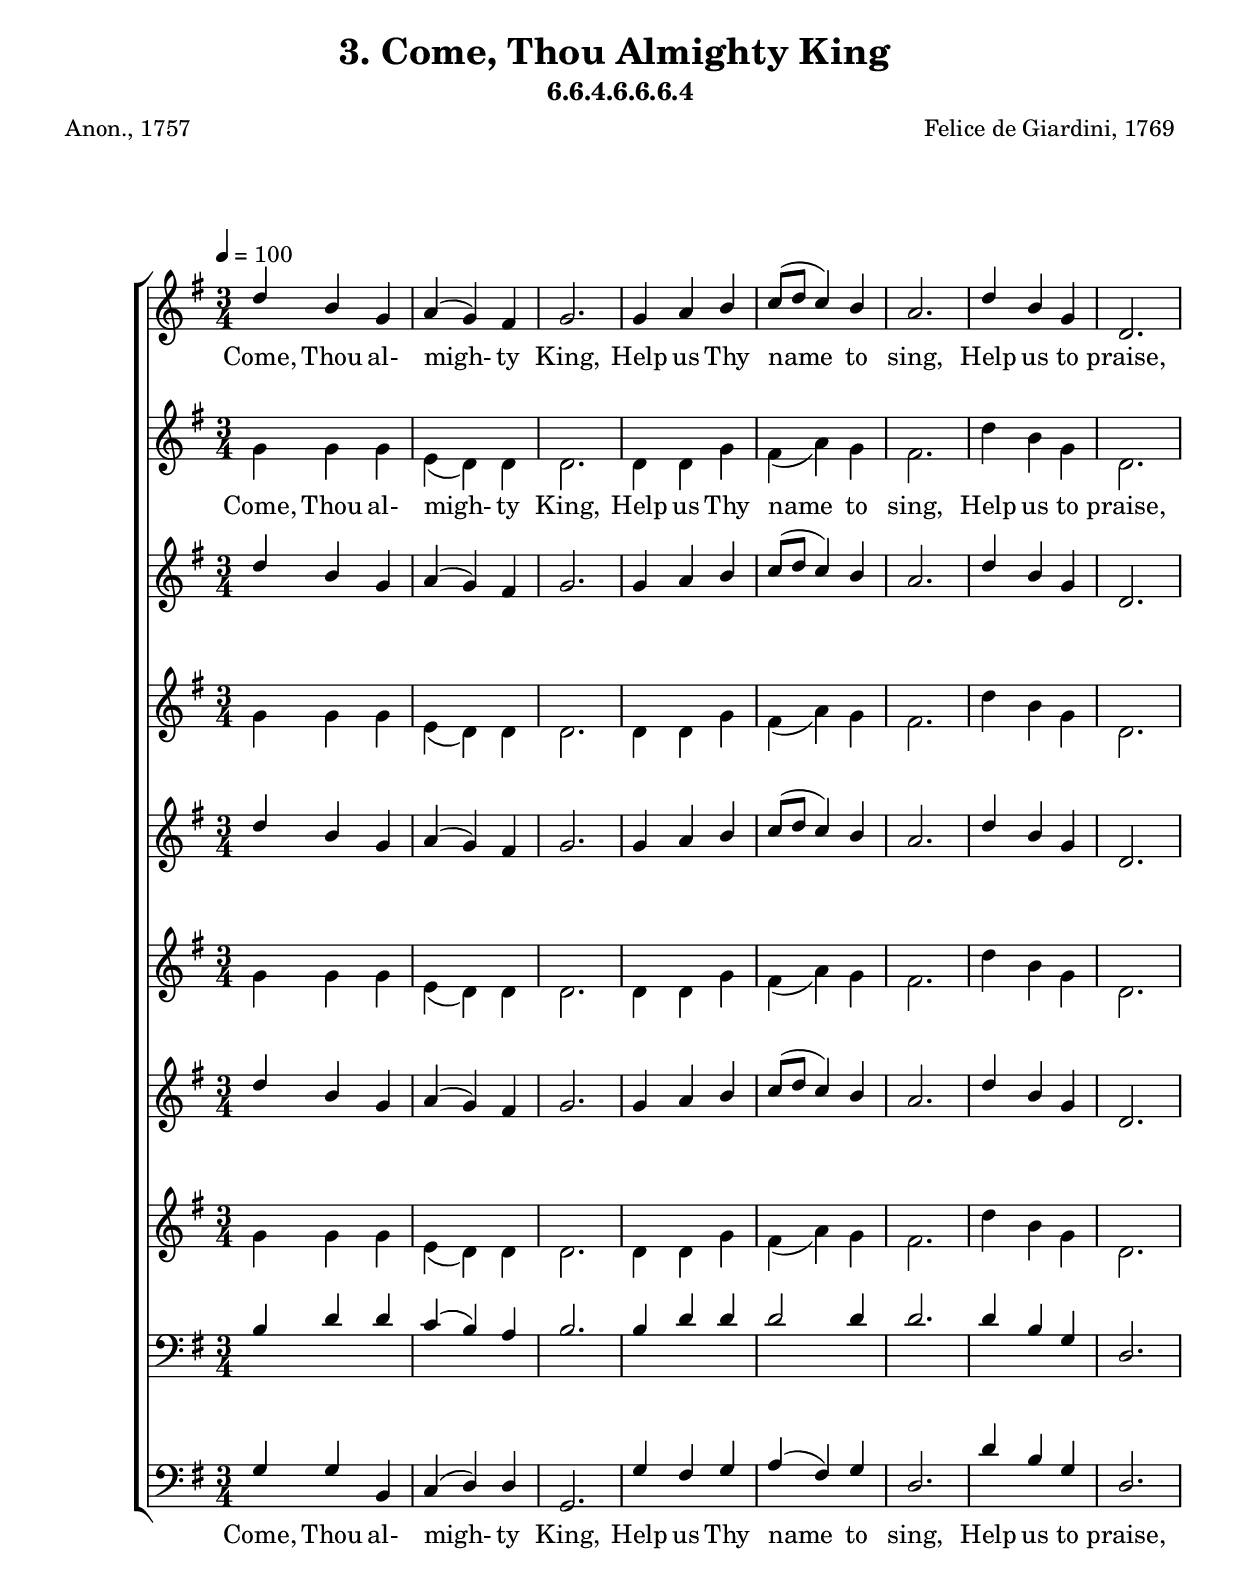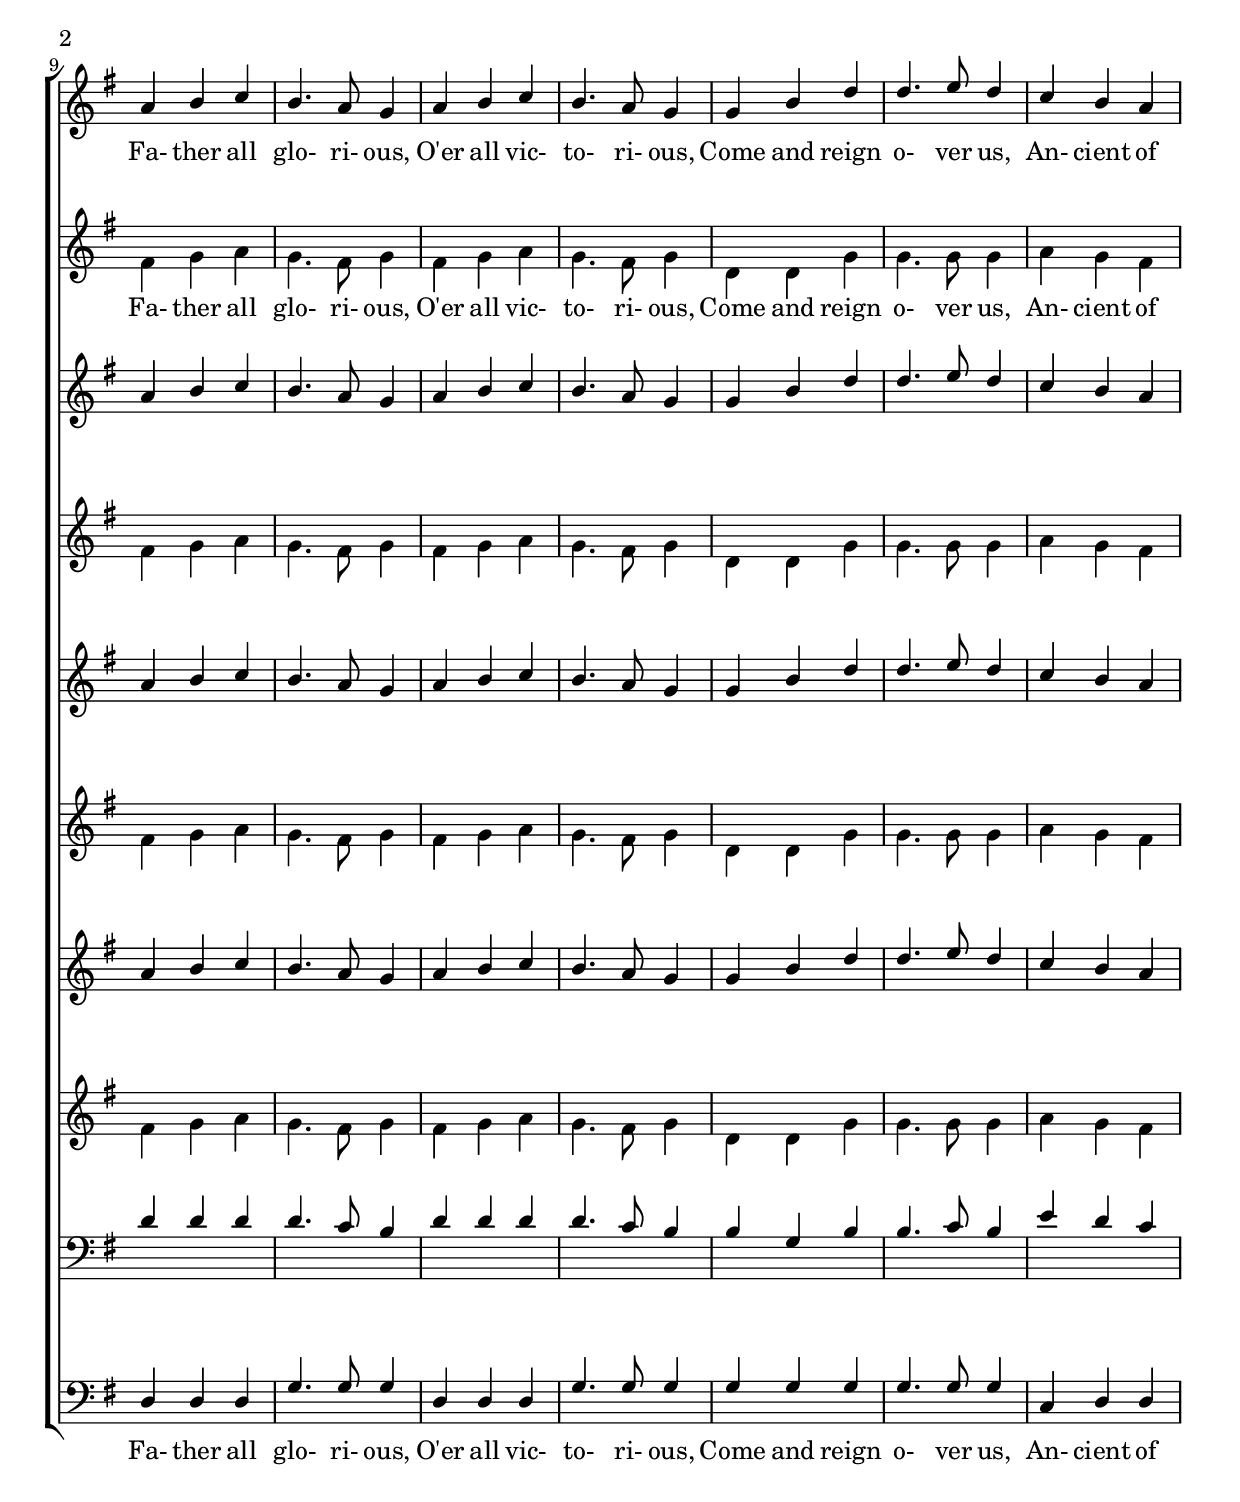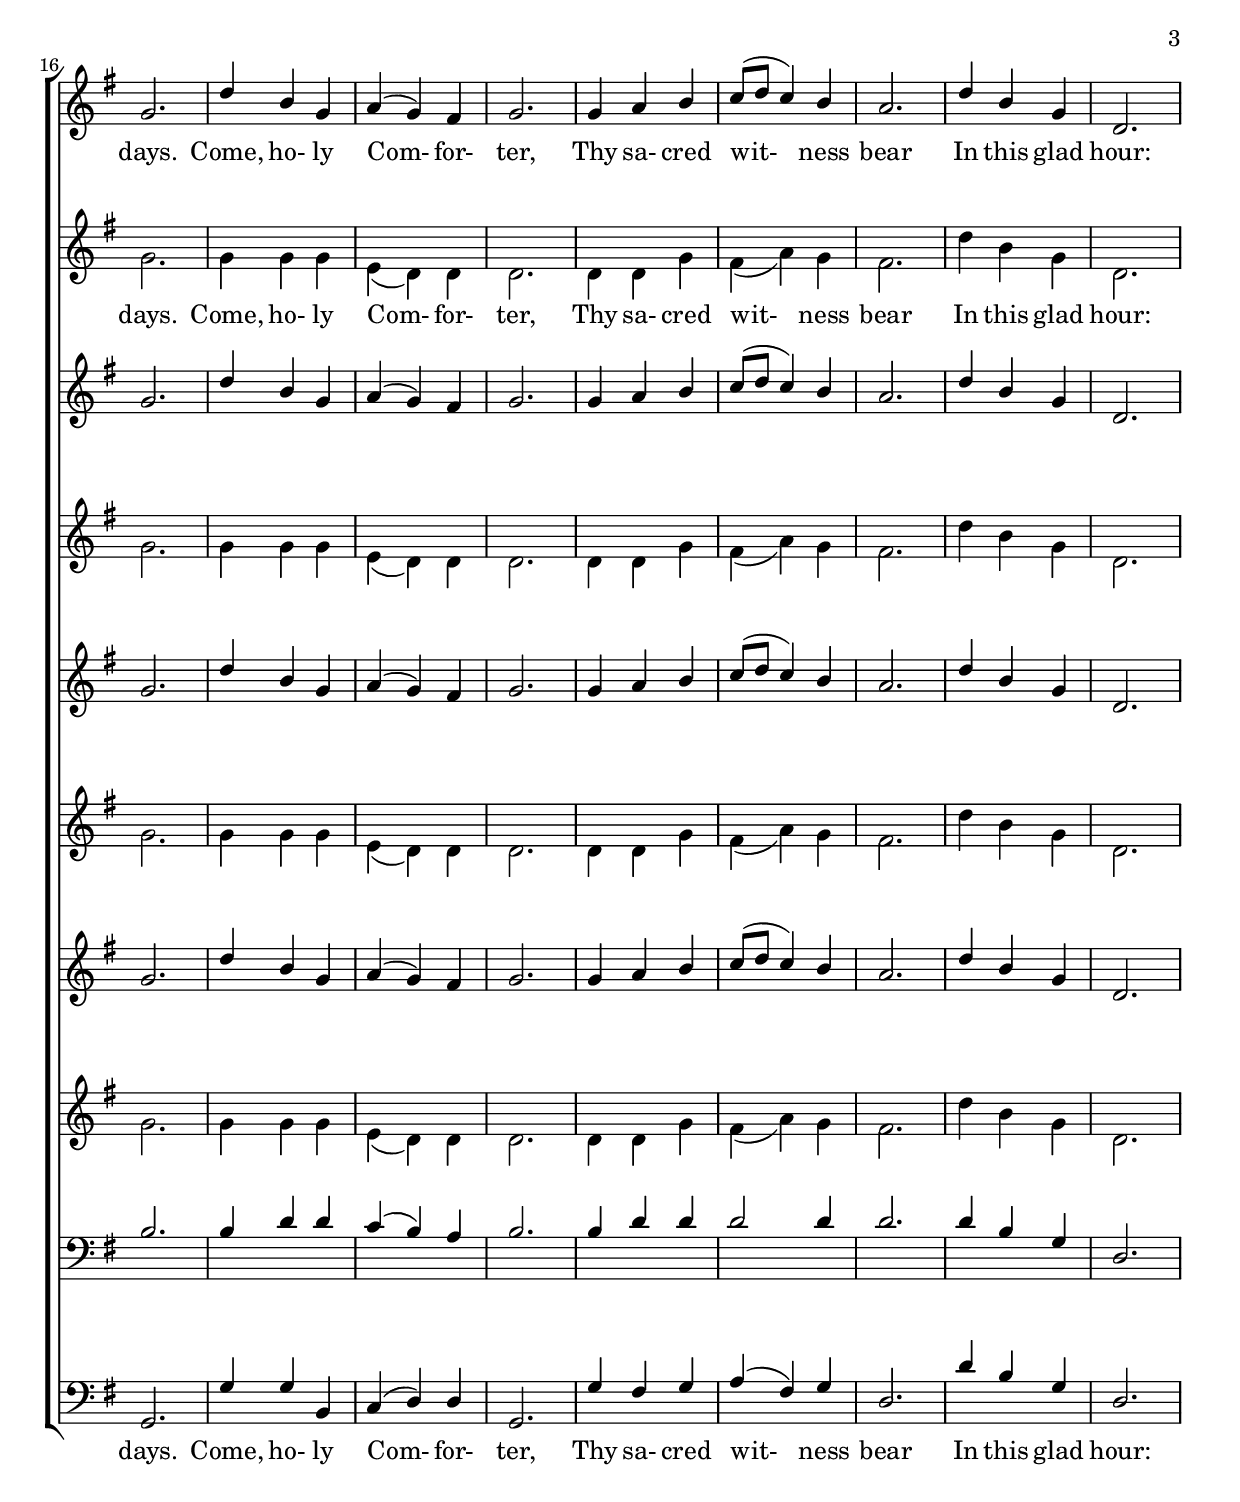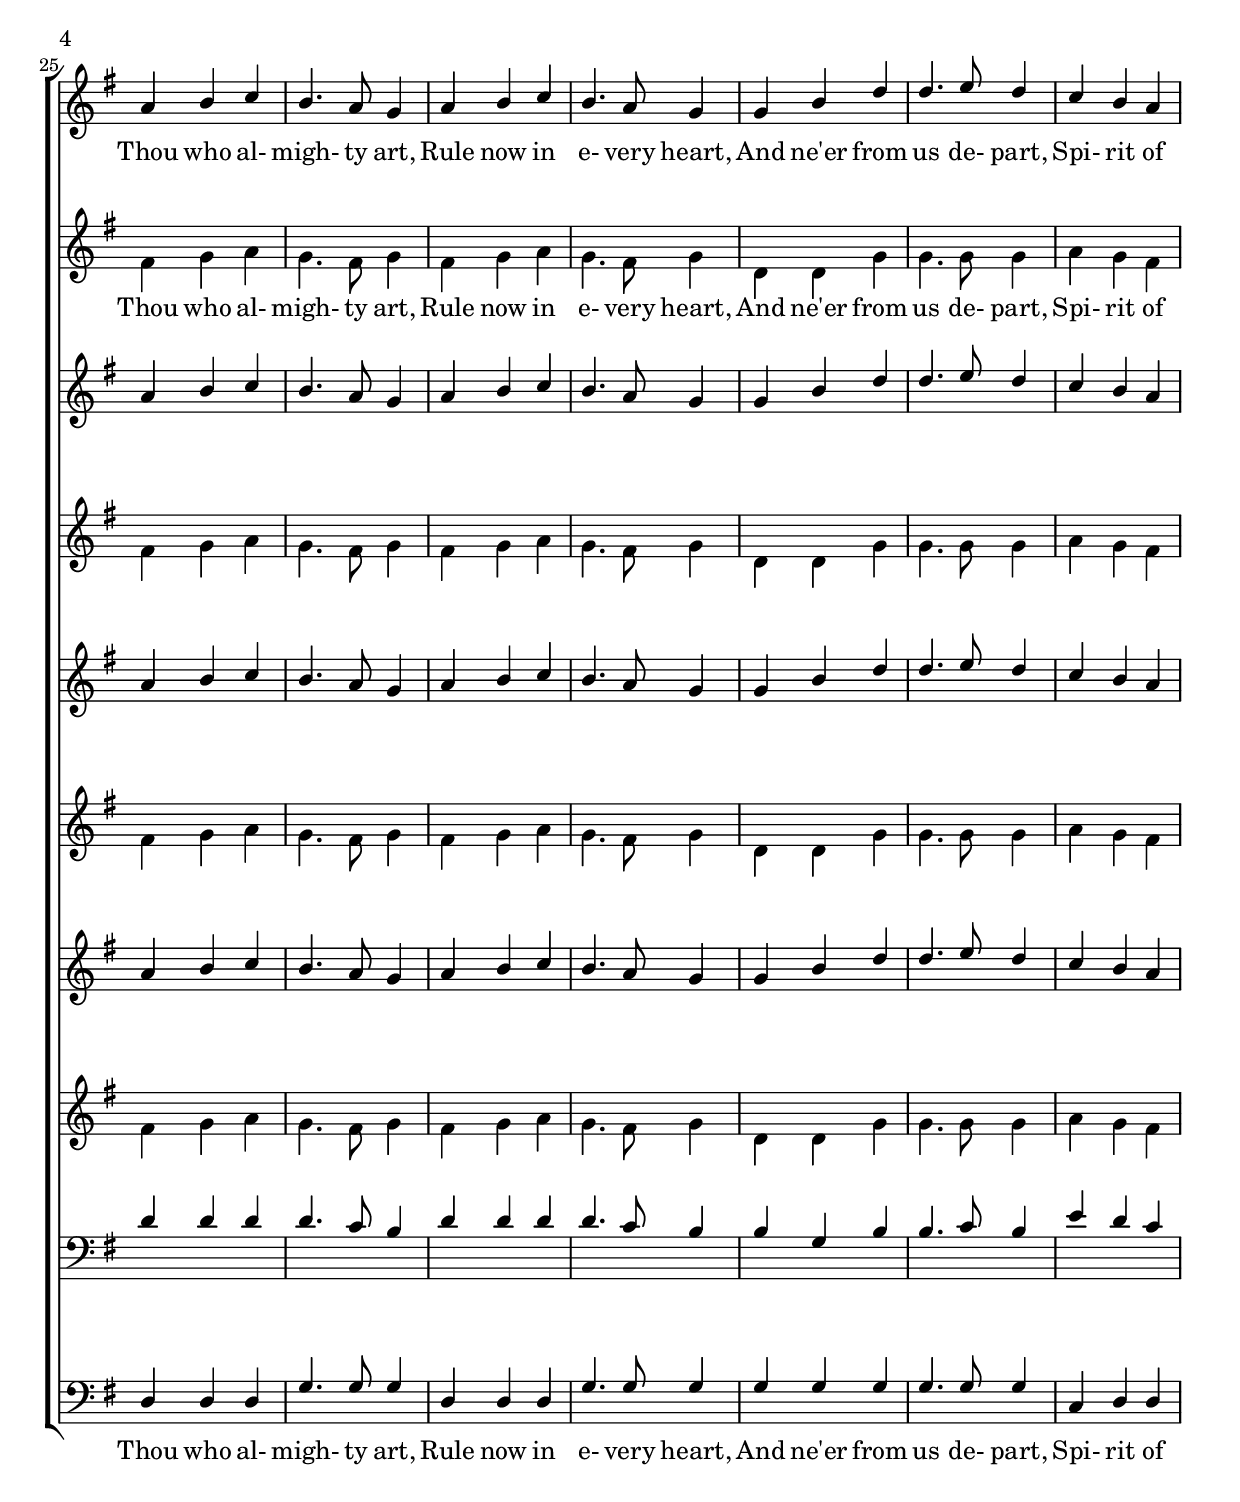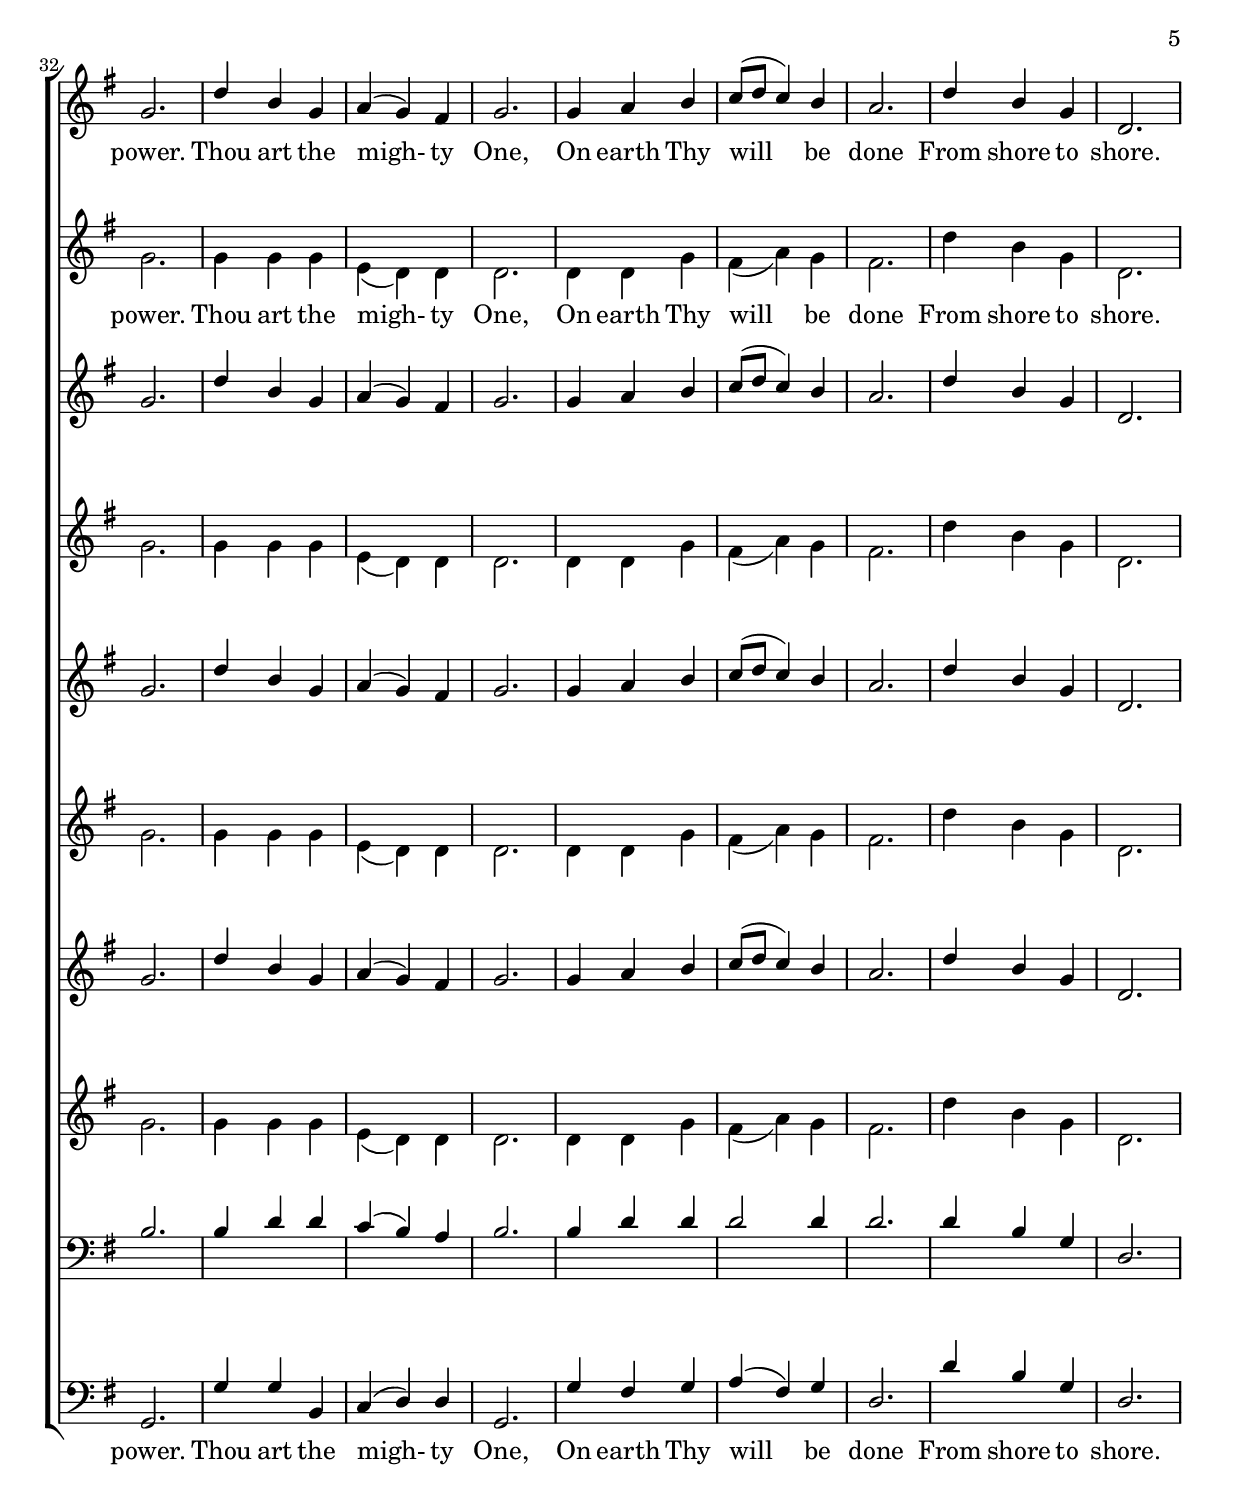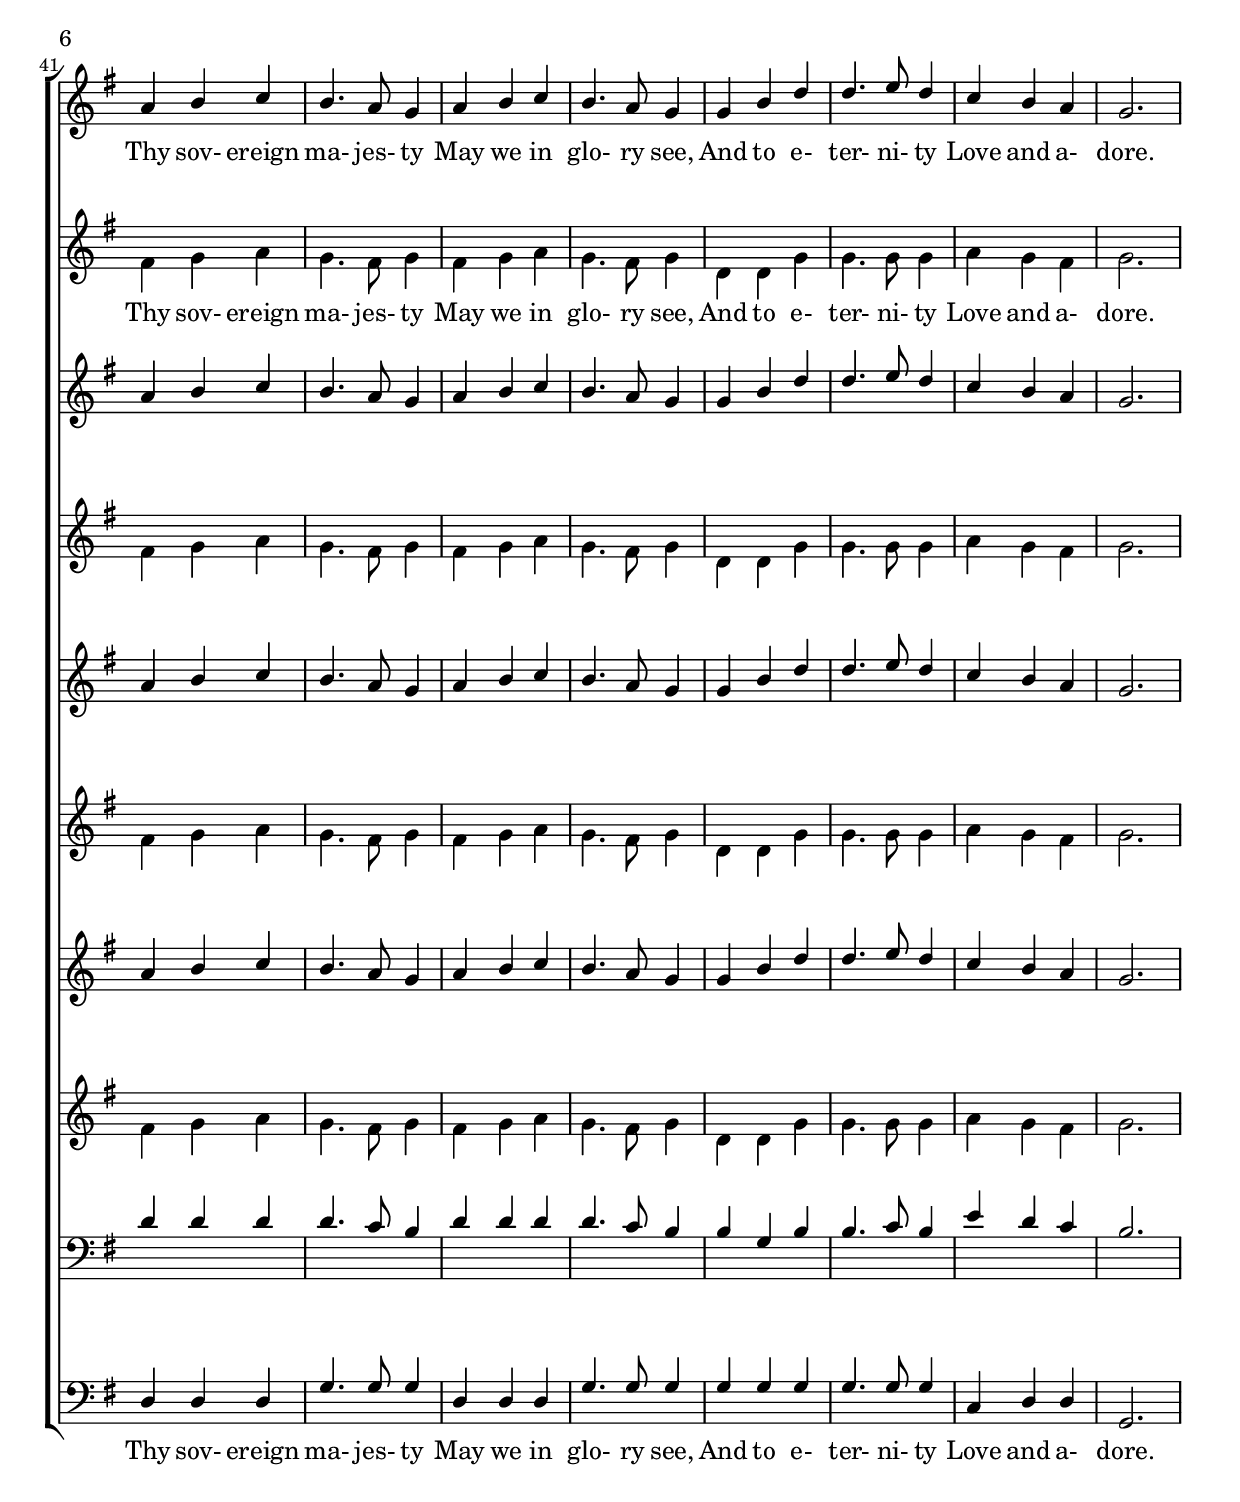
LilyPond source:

\header
    {
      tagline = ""  % removed
      title = "3. Come, Thou Almighty King "
      composer = " Felice de Giardini, 1769 "
      poet = " Anon., 1757 "
      subtitle = "6.6.4.6.6.6.4"
    }
    \version "2.18.2"
    %
    %% global for all staves
    %
global = { \key g \major \time 3/4 \tempo 4 = 100  }
%Individual voices

soprano = {d''4 b'4 g'4 a'4 (g'4) fis'4 g'2. g'4 a'4 b'4 c''8 (d''8 c''4) b'4 a'2. d''4 b'4 g'4 d'2. a'4 b'4 c''4 b'4. a'8 g'4 a'4 b'4 c''4 b'4. a'8 g'4 g'4 b'4 d''4 d''4. e''8 d''4 c''4 b'4 a'4 g'2.  d''4 b'4 g'4 a'4 (g'4) fis'4 g'2. g'4 a'4 b'4 c''8 (d''8 c''4) b'4 a'2. d''4 b'4 g'4 d'2. a'4 b'4 c''4 b'4. a'8 g'4 a'4 b'4 c''4 b'4. a'8 g'4 g'4 b'4 d''4 d''4. e''8 d''4 c''4 b'4 a'4 g'2.  d''4 b'4 g'4 a'4 (g'4) fis'4 g'2. g'4 a'4 b'4 c''8 (d''8 c''4) b'4 a'2. d''4 b'4 g'4 d'2. a'4 b'4 c''4 b'4. a'8 g'4 a'4 b'4 c''4 b'4. a'8 g'4 g'4 b'4 d''4 d''4. e''8 d''4 c''4 b'4 a'4 g'2.  }
alto = {g'4 g'4 g'4 e'4 (d'4) d'4 d'2. d'4 d'4 g'4 fis'4 (a'4) g'4 fis'2. d''4 b'4 g'4 d'2. fis'4 g'4 a'4 g'4. fis'8 g'4 fis'4 g'4 a'4 g'4. fis'8 g'4 d'4 d'4 g'4 g'4. g'8 g'4 a'4 g'4 fis'4 g'2.  g'4 g'4 g'4 e'4 (d'4) d'4 d'2. d'4 d'4 g'4 fis'4 (a'4) g'4 fis'2. d''4 b'4 g'4 d'2. fis'4 g'4 a'4 g'4. fis'8 g'4 fis'4 g'4 a'4 g'4. fis'8 g'4 d'4 d'4 g'4 g'4. g'8 g'4 a'4 g'4 fis'4 g'2.  g'4 g'4 g'4 e'4 (d'4) d'4 d'2. d'4 d'4 g'4 fis'4 (a'4) g'4 fis'2. d''4 b'4 g'4 d'2. fis'4 g'4 a'4 g'4. fis'8 g'4 fis'4 g'4 a'4 g'4. fis'8 g'4 d'4 d'4 g'4 g'4. g'8 g'4 a'4 g'4 fis'4 g'2.  }
tenor = {b4 d'4 d'4 c'4 (b4) a4 b2. b4 d'4 d'4 d'2 d'4 d'2. d'4 b4 g4 d2. d'4 d'4 d'4 d'4. c'8 b4 d'4 d'4 d'4 d'4. c'8 b4 b4 g4 b4 b4. c'8 b4 e'4 d'4 c'4 b2.  b4 d'4 d'4 c'4 (b4) a4 b2. b4 d'4 d'4 d'2 d'4 d'2. d'4 b4 g4 d2. d'4 d'4 d'4 d'4. c'8 b4 d'4 d'4 d'4 d'4. c'8 b4 b4 g4 b4 b4. c'8 b4 e'4 d'4 c'4 b2.  b4 d'4 d'4 c'4 (b4) a4 b2. b4 d'4 d'4 d'2 d'4 d'2. d'4 b4 g4 d2. d'4 d'4 d'4 d'4. c'8 b4 d'4 d'4 d'4 d'4. c'8 b4 b4 g4 b4 b4. c'8 b4 e'4 d'4 c'4 b2.  }
bass = {g4 g4 b,4 c4 (d4) d4 g,2. g4 fis4 g4 a4 (fis4) g4 d2. d'4 b4 g4 d2. d4 d4 d4 g4. g8 g4 d4 d4 d4 g4. g8 g4 g4 g4 g4 g4. g8 g4 c4 d4 d4 g,2.  g4 g4 b,4 c4 (d4) d4 g,2. g4 fis4 g4 a4 (fis4) g4 d2. d'4 b4 g4 d2. d4 d4 d4 g4. g8 g4 d4 d4 d4 g4. g8 g4 g4 g4 g4 g4. g8 g4 c4 d4 d4 g,2.  g4 g4 b,4 c4 (d4) d4 g,2. g4 fis4 g4 a4 (fis4) g4 d2. d'4 b4 g4 d2. d4 d4 d4 g4. g8 g4 d4 d4 d4 g4. g8 g4 g4 g4 g4 g4. g8 g4 c4 d4 d4 g,2.  }
%lyrics
stanzaa = \lyricmode { Come, Thou al- migh- ty King, Help us Thy name to sing, Help us to praise, Fa- ther all glo- ri- ous, O'er all vic- to- ri- ous, Come and reign o- ver us, An- cient of days. Come, ho- ly Com- for- ter, Thy sa- cred wit- ness bear In this glad hour: Thou who al- migh- ty art, Rule now in e- very heart, And ne'er from us de- part, Spi- rit of power. Thou art the migh- ty One, On earth Thy will be done From shore to shore. Thy sov- ereign ma- jes- ty May we in glo- ry see, And to e- ter- ni- ty Love and a- dore. }
\score {
      \new ChoirStaff <<
       \new Staff <<
\clef "treble"
      \new Voice = "Sop" { \voiceOne \global \soprano}


      \new Lyrics \lyricsto "Sop" { \stanzaa }

>>
\new Staff <<
\clef "treble"
      \new Voice = "Alto" { \voiceTwo \global \alto}

      \new Lyrics \lyricsto "Alto" { \stanzaa }

>>
\new Staff <<
\clef "treble"
      \new Voice = "Sop" { \voiceOne \global \soprano}


      \new Lyrics \lyricsto "Bass" { \stanzaa }

>>
\new Staff <<
\clef "treble"
      \new Voice = "Alto" { \voiceTwo \global \alto}

      \new Lyrics \lyricsto "Bass" { \stanzaa }

>>
\new Staff <<
\clef "treble"
      \new Voice = "Sop" { \voiceOne \global \soprano}


      \new Lyrics \lyricsto "Bass" { \stanzaa }

>>
\new Staff <<
\clef "treble"
      \new Voice = "Alto" { \voiceTwo \global \alto}

      \new Lyrics \lyricsto "Bass" { \stanzaa }

>>
\new Staff <<
\clef "treble"
      \new Voice = "Sop" { \voiceOne \global \soprano}


      \new Lyrics \lyricsto "Bass" { \stanzaa }

>>
\new Staff <<
\clef "treble"
      \new Voice = "Alto" { \voiceTwo \global \alto}

      \new Lyrics \lyricsto "Bass" { \stanzaa }

>>

        \new Staff <<
\clef "bass"
      \new Voice = "Tenor" { \voiceOne \global \tenor}


      \new Lyrics \lyricsto "Bass" { \stanzaa }

>>
\new Staff <<
\clef "bass"
      \new Voice = "Bass" { \voiceOne \global \bass}

      \new Lyrics \lyricsto "Bass" { \stanzaa }

>>

      >>
    \layout{}
    \midi{}
    }